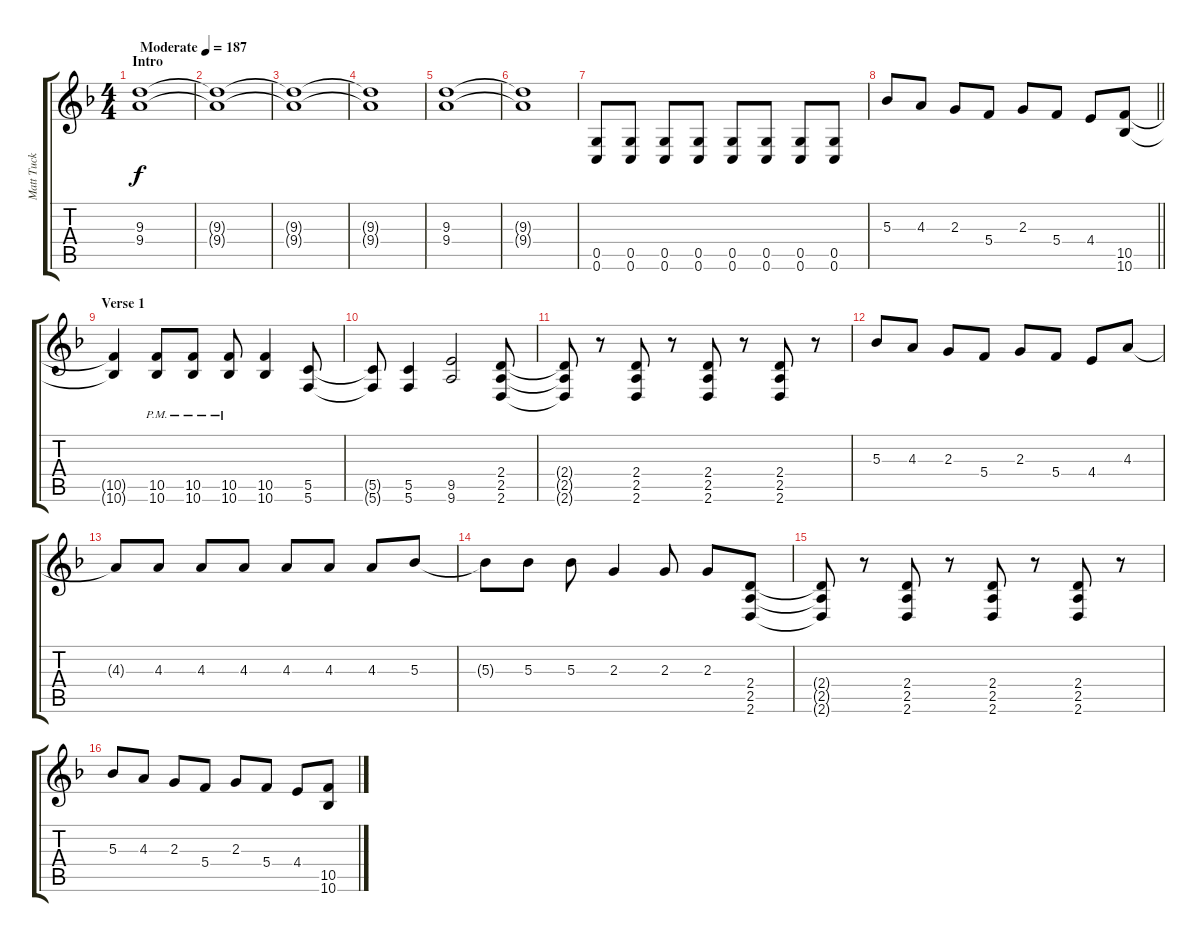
\track ("Matt Tuck" "Matt Tuck") {instrument distortionguitar}
\staff {score tabs}
\tuning (D4 A3 F3 C3 G2 C2) {hide}
\ts (4 4)
\section ("" "Intro")
\tempo (187 "Moderate")
\clef g2
\ks dminor
(9.3 9.4).1{dy f instrument distortionguitar} |
(9.3{t} 9.4{t}).1 |
(9.3{t} 9.4{t}).1 |
(9.3{t} 9.4{t}).1 |
(9.3 9.4).1 |
(9.3{t} 9.4{t}).1 |
(0.5 0.6).8 (0.5 0.6).8 (0.5 0.6).8 (0.5 0.6).8 (0.5 0.6).8 (0.5 0.6).8 (0.5 0.6).8 (0.5 0.6).8 |
\barLineRight lightlight
5.3.8 4.3.8 2.3.8 5.4.8 2.3.8 5.4.8 4.4.8 (10.5 10.6).8 |
\section ("" "Verse 1")
(10.5{t} 10.6{t}).4 (10.5{pm} 10.6{pm}).8 (10.5{pm} 10.6{pm}).8 (10.5{pm} 10.6{pm}).8 (10.5 10.6).4 (5.5 5.6).8 |
(5.5{t} 5.6{t}).8 (5.5 5.6).4 (9.5 9.6).2 (2.4 2.5 2.6).8 |
(2.4{t} 2.5{t} 2.6{t}).8 r.8 (2.4 2.5 2.6).8 r.8 (2.4 2.5 2.6).8 r.8 (2.4 2.5 2.6).8 r.8 |
5.3.8 4.3.8 2.3.8 5.4.8 2.3.8 5.4.8 4.4.8 4.3.8 |
4.3{t}.8 4.3.8 4.3.8 4.3.8 4.3.8 4.3.8 4.3.8 5.3.8 |
5.3{t}.8 5.3.8 5.3.8 2.3.4 2.3.8 2.3.8 (2.4 2.5 2.6).8 |
(2.4{t} 2.5{t} 2.6{t}).8 r.8 (2.4 2.5 2.6).8 r.8 (2.4 2.5 2.6).8 r.8 (2.4 2.5 2.6).8 r.8 |
5.3.8 4.3.8 2.3.8 5.4.8 2.3.8 5.4.8 4.4.8 (10.5 10.6).8
